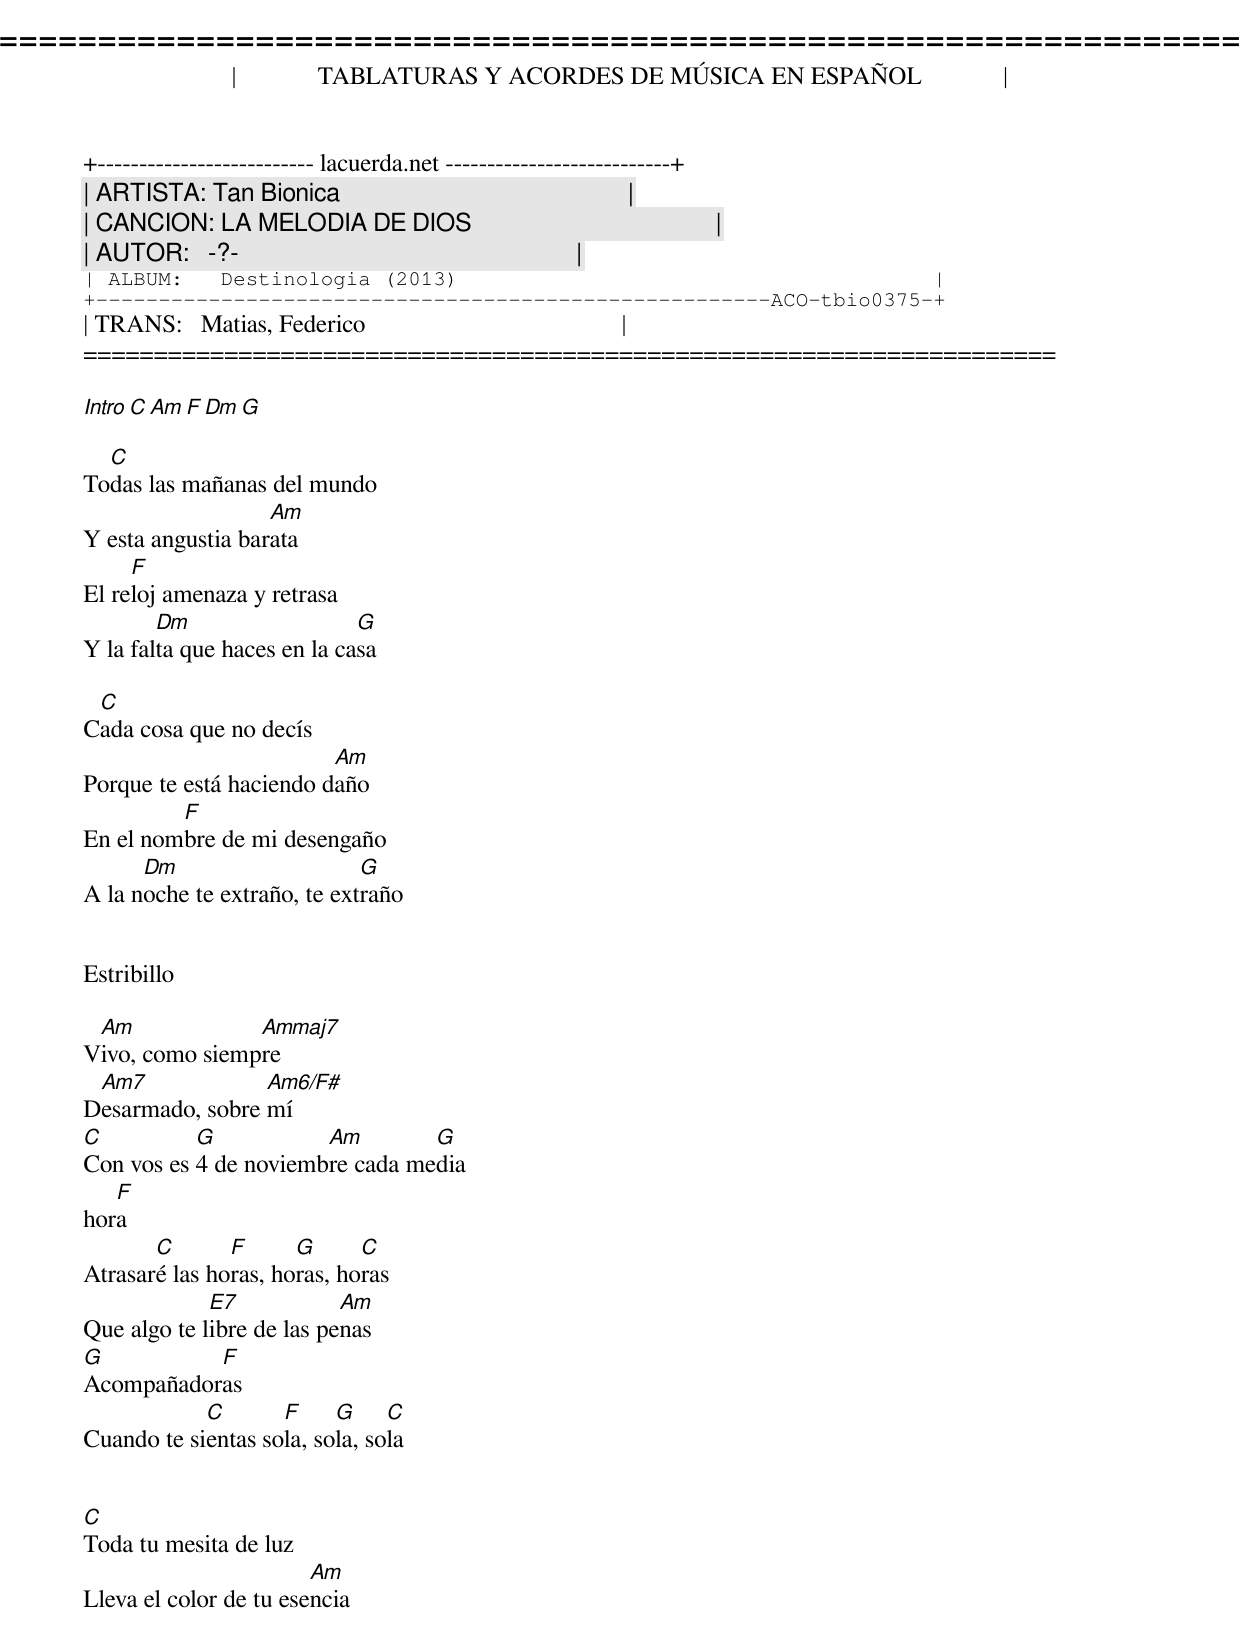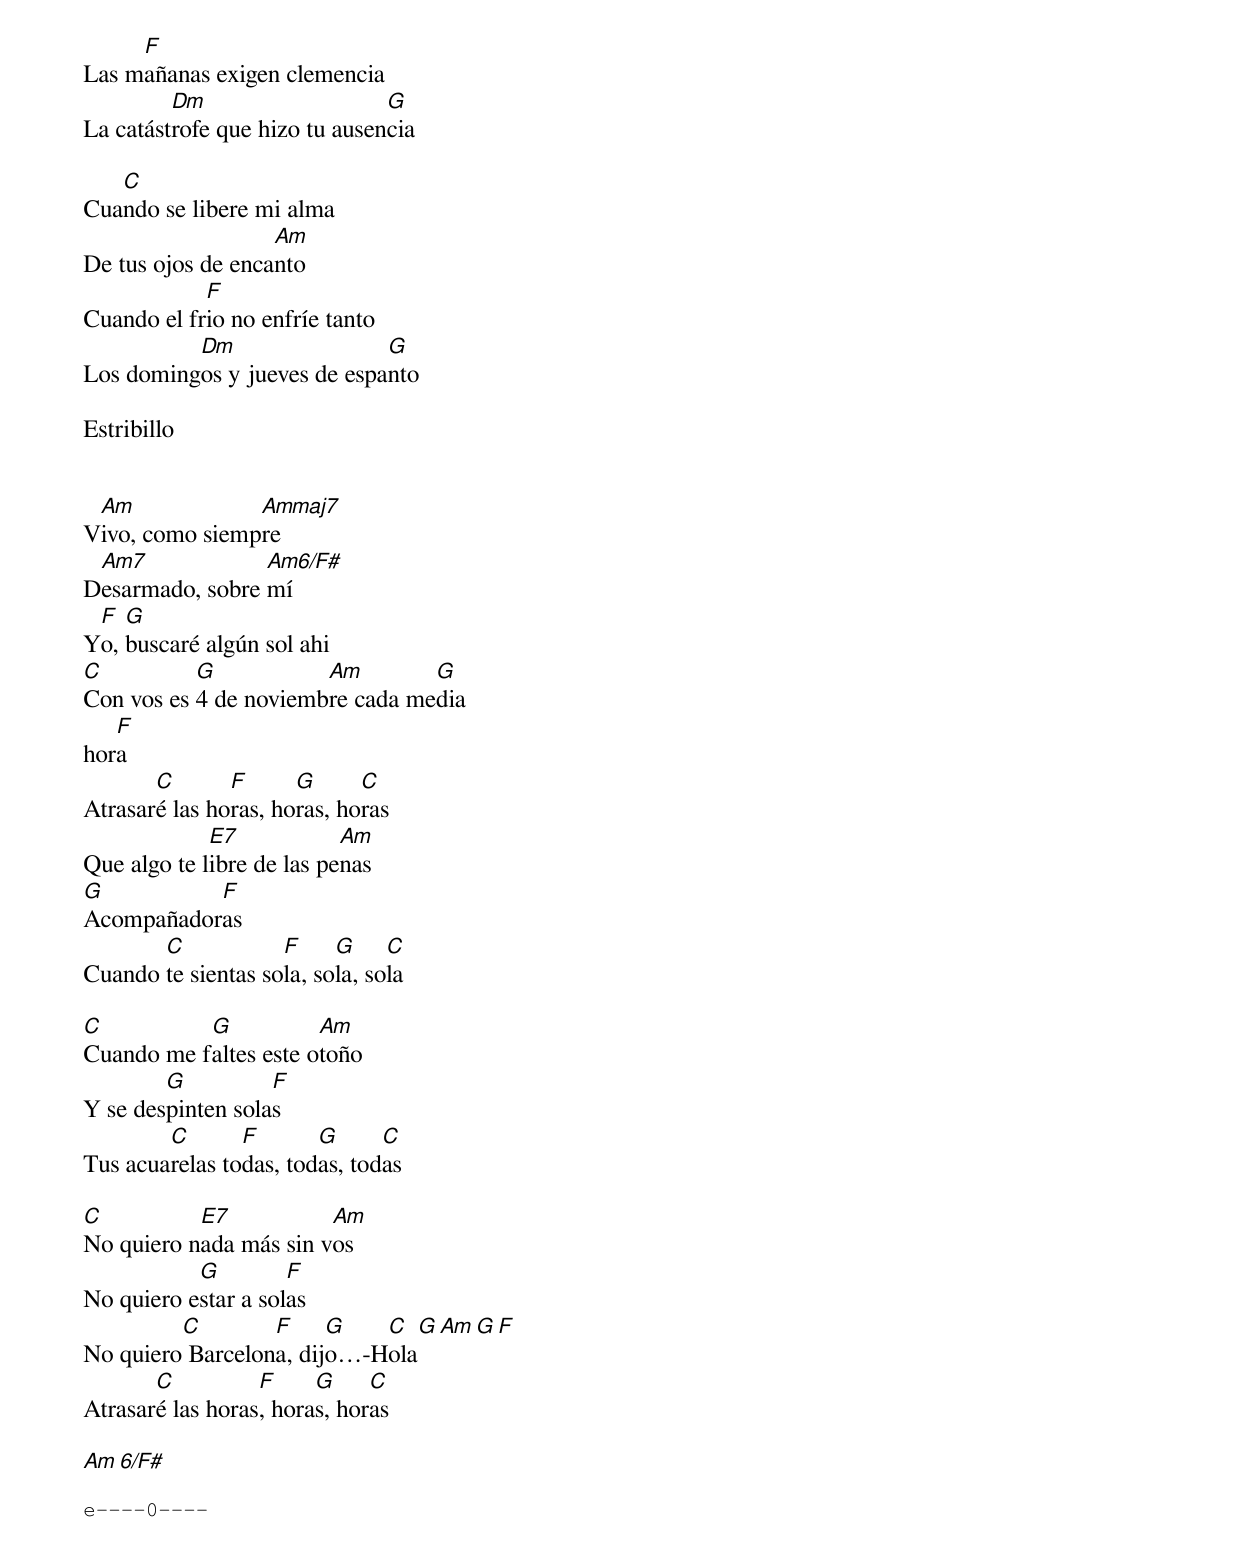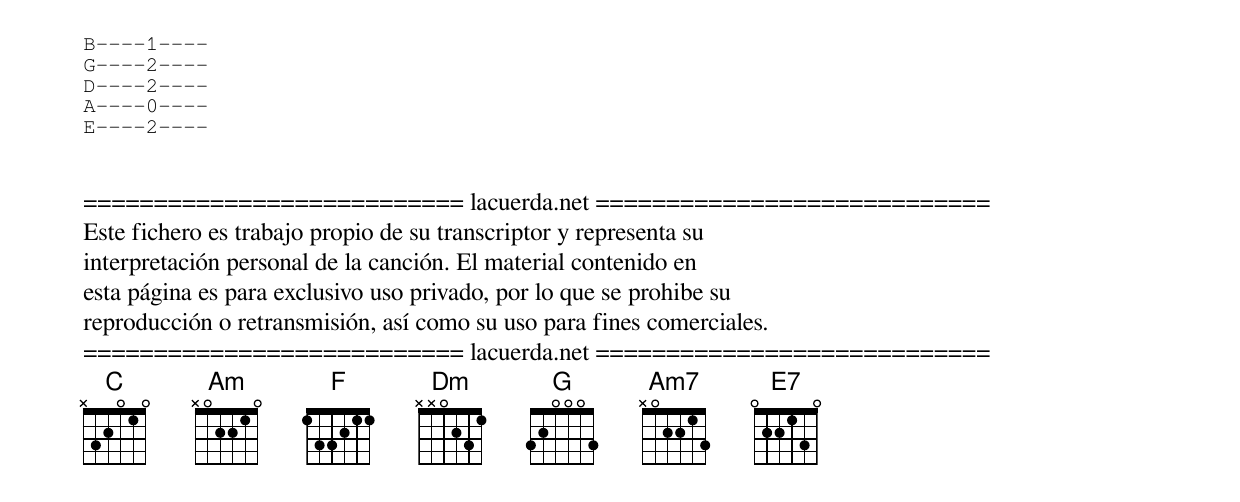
=====================================================================
|             TABLATURAS Y ACORDES DE MÚSICA EN ESPAÑOL             |
+-------------------------- lacuerda.net ---------------------------+
| ARTISTA: Tan Bionica                                              |
| CANCION: LA MELODIA DE DIOS                                       |
| AUTOR:   -?-                                                      |
| ALBUM:   Destinologia (2013)                                      |
+------------------------------------------------------ACO-tbio0375-+
| TRANS:   Matias, Federico                                         |
=====================================================================

Intro C Am F Dm G

  C
Todas las mañanas del mundo
                   Am
Y esta angustia barata
     F
El reloj amenaza y retrasa
        Dm                   G
Y la falta que haces en la casa

 C
Cada cosa que no decís
                         Am
Porque te está haciendo daño
         F
En el nombre de mi desengaño
      Dm                     G
A la noche te extraño, te extraño


Estribillo

 Am             Ammaj7
Vivo, como siempre
 Am7             Am6/F#
Desarmado, sobre mí
C          G           Am        G
Con vos es 4 de noviembre cada media
   F
hora
       C       F      G      C
Atrasaré las horas, horas, horas
             E7            Am
Que algo te libre de las penas
G          F
Acompañadoras
            C       F     G     C
Cuando te sientas sola, sola, sola


C
Toda tu mesita de luz
                        Am
Lleva el color de tu esencia
     F
Las mañanas exigen clemencia
         Dm                    G
La catástrofe que hizo tu ausencia

   C
Cuando se libere mi alma
                   Am
De tus ojos de encanto
            F
Cuando el frio no enfríe tanto
          Dm                 G
Los domingos y jueves de espanto

Estribillo


 Am             Ammaj7
Vivo, como siempre
 Am7             Am6/F#
Desarmado, sobre mí
 F  G
Yo, buscaré algún sol ahi
C          G           Am        G
Con vos es 4 de noviembre cada media
   F
hora
       C       F      G      C
Atrasaré las horas, horas, horas
             E7            Am
Que algo te libre de las penas
G          F
Acompañadoras
       C            F     G     C
Cuando te sientas sola, sola, sola

C          G           Am
Cuando me faltes este otoño
        G          F
Y se despinten solas
        C       F       G      C
Tus acuarelas todas, todas, todas

C          E7           Am
No quiero nada más sin vos
           G         F
No quiero estar a solas
         C        F     G   C  G Am G F
No quiero Barcelona, dijo-Hola
       C          F     G     C
Atrasaré las horas, horas, horas

Am 6/F#

e----0----
B----1----
G----2----
D----2----
A----0----
E----2----


=========================== lacuerda.net ============================
Este fichero es trabajo propio de su transcriptor y representa su
interpretación personal de la canción. El material contenido en
esta página es para exclusivo uso privado, por lo que se prohibe su
reproducción o retransmisión, así como su uso para fines comerciales.
=========================== lacuerda.net ============================
